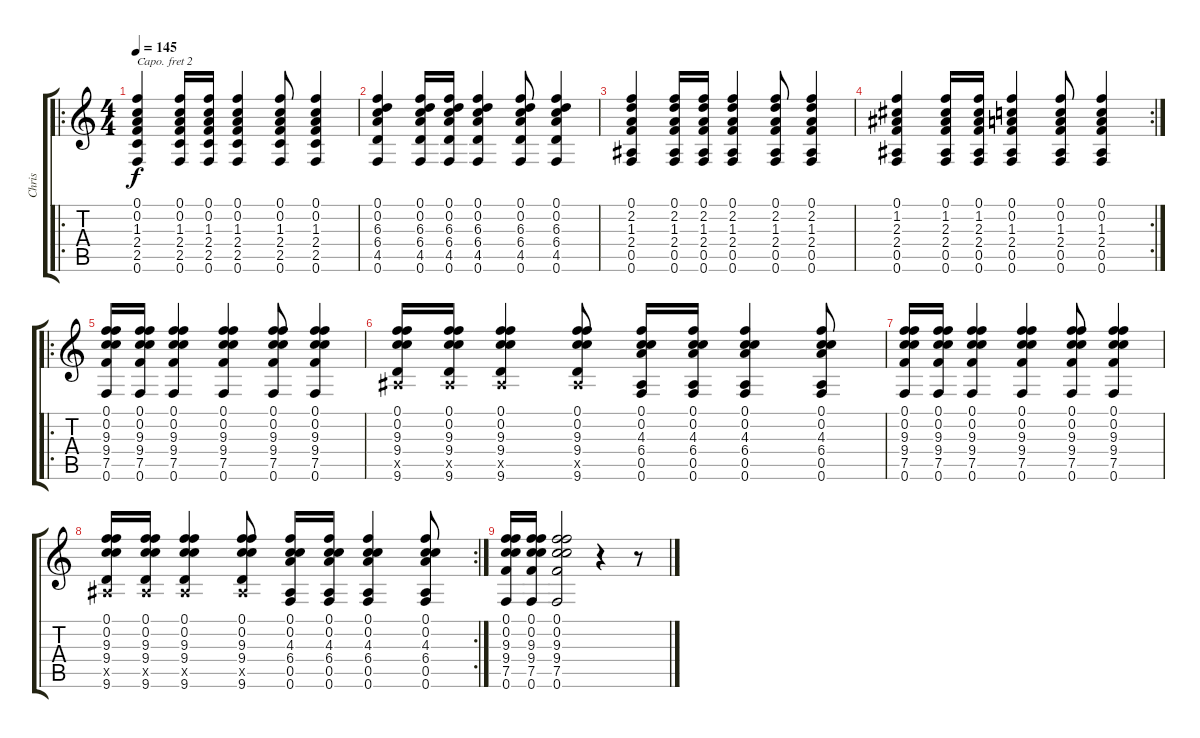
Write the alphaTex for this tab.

\track ("Chris" "Chris") {instrument acousticguitarsteel}
\staff {score tabs}
\capo 2
\tuning (Eb4 Bb3 Gb3 Db3 Ab2 Eb2) {hide}
\ro
\ts (4 4)
\tempo 145
\clef g2
\ks c
(0.1 0.2 1.3 2.4 2.5 0.6).4{dy f} (0.1 0.2 1.3 2.4 2.5 0.6).16 (0.1 0.2 1.3 2.4 2.5 0.6).16 (0.1 0.2 1.3 2.4 2.5 0.6).4 (0.1 0.2 1.3 2.4 2.5 0.6).8 (0.1 0.2 1.3 2.4 2.5 0.6).4 |
(0.1 0.2 6.3 6.4 4.5 0.6).4 (0.1 0.2 6.3 6.4 4.5 0.6).16 (0.1 0.2 6.3 6.4 4.5 0.6).16 (0.1 0.2 6.3 6.4 4.5 0.6).4 (0.1 0.2 6.3 6.4 4.5 0.6).8 (0.1 0.2 6.3 6.4 4.5 0.6).4 |
(0.1 2.2 1.3 2.4 0.5 0.6).4 (0.1 2.2 1.3 2.4 0.5 0.6).16 (0.1 2.2 1.3 2.4 0.5 0.6).16 (0.1 2.2 1.3 2.4 0.5 0.6).4 (0.1 2.2 1.3 2.4 0.5 0.6).8 (0.1 2.2 1.3 2.4 0.5 0.6).4 |
\rc 2
(0.1 1.2 2.3 2.4 0.5 0.6).4 (0.1 1.2 2.3 2.4 0.5 0.6).16 (0.1 1.2 2.3 2.4 0.5 0.6).16 (0.1 0.2 1.3 2.4 0.5 0.6).4 (0.1 0.2 1.3 2.4 0.5 0.6).8 (0.1 0.2 1.3 2.4 0.5 0.6).4 |
\ro
(0.1 0.2 9.3 9.4 7.5 0.6).16 (0.1 0.2 9.3 9.4 7.5 0.6).16 (0.1 0.2 9.3 9.4 7.5 0.6).4 (0.1 0.2 9.3 9.4 7.5 0.6).4 (0.1 0.2 9.3 9.4 7.5 0.6).8 (0.1 0.2 9.3 9.4 7.5 0.6).4 |
(0.1 0.2 9.3 9.4 0.5{x} 9.6).16 (0.1 0.2 9.3 9.4 0.5{x} 9.6).16 (0.1 0.2 9.3 9.4 0.5{x} 9.6).4 (0.1 0.2 9.3 9.4 0.5{x} 9.6).8 (0.1 0.2 4.3 6.4 0.5 0.6).16 (0.1 0.2 4.3 6.4 0.5 0.6).16 (0.1 0.2 4.3 6.4 0.5 0.6).4 (0.1 0.2 4.3 6.4 0.5 0.6).8 |
(0.1 0.2 9.3 9.4 7.5 0.6).16 (0.1 0.2 9.3 9.4 7.5 0.6).16 (0.1 0.2 9.3 9.4 7.5 0.6).4 (0.1 0.2 9.3 9.4 7.5 0.6).4 (0.1 0.2 9.3 9.4 7.5 0.6).8 (0.1 0.2 9.3 9.4 7.5 0.6).4 |
\rc 2
(0.1 0.2 9.3 9.4 0.5{x} 9.6).16 (0.1 0.2 9.3 9.4 0.5{x} 9.6).16 (0.1 0.2 9.3 9.4 0.5{x} 9.6).4 (0.1 0.2 9.3 9.4 0.5{x} 9.6).8 (0.1 0.2 4.3 6.4 0.5 0.6).16 (0.1 0.2 4.3 6.4 0.5 0.6).16 (0.1 0.2 4.3 6.4 0.5 0.6).4 (0.1 0.2 4.3 6.4 0.5 0.6).8 |
(0.1 0.2 9.3 9.4 7.5 0.6).16 (0.1 0.2 9.3 9.4 7.5 0.6).16 (0.1 0.2 9.3 9.4 7.5 0.6).2 r.4 r.8
